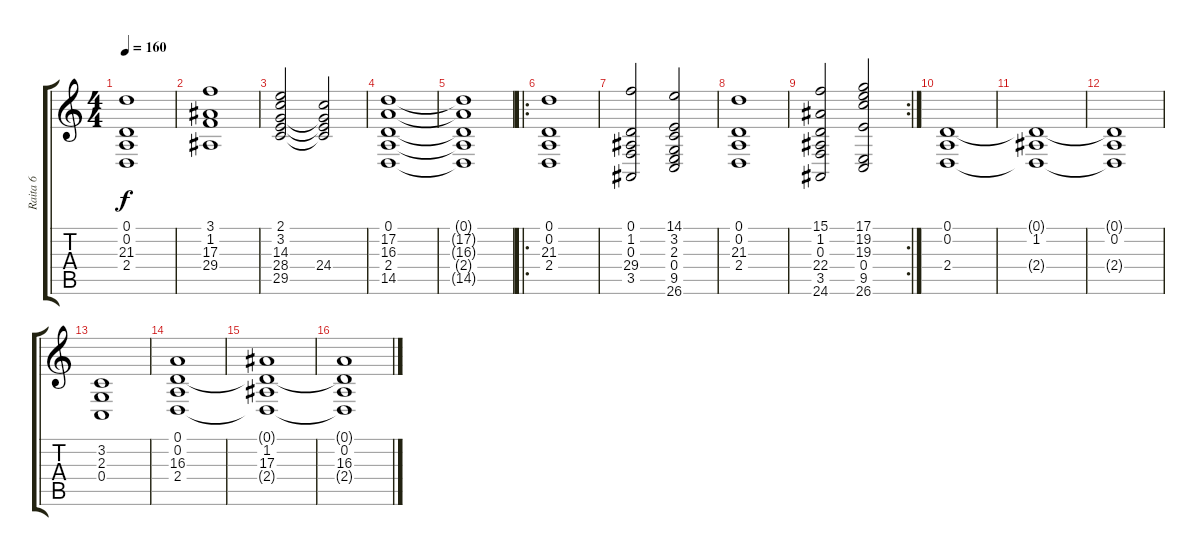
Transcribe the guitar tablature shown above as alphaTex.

\track ("Raita 6" "Raita 6") {instrument choiraahs}
\staff {score tabs}
\tuning (D4 A3 F3 C3 G2 D2) {hide}
\ts (4 4)
\tempo 160
\clef g2
\ks c
(0.1{t} 0.2{t} 21.3{t} 2.4{t}).1{dy f} |
(3.1 1.2 17.3 29.4).1 |
(2.1 3.2 14.3 28.4 29.5).2 (2.1{t} 3.2{t} 14.3{t} 24.4).2 |
(0.1 17.2 16.3 2.4 14.5).1 |
(0.1{t} 17.2{t} 16.3{t} 2.4{t} 14.5{t}).1 |
\ro
(0.1 0.2 21.3 2.4).1 |
(0.1 1.2 0.3 29.4 3.5).2 (14.1 3.2 2.3 0.4 9.5 26.6).2 |
(0.1 0.2 21.3 2.4).1 |
\rc 2
(15.1 1.2 0.3 22.4 3.5 24.6).2 (17.1 19.2 19.3 0.4 9.5 26.6).2 |
(0.1 0.2 2.4).1 |
(0.1{t} 1.2 2.4{t}).1 |
(0.1{t} 0.2 2.4{t}).1 |
(3.2 2.3 0.4).1 |
(0.1 0.2 16.3 2.4).1 |
(0.1{t} 1.2 17.3 2.4{t}).1 |
(0.1{t} 0.2 16.3 2.4{t}).1
